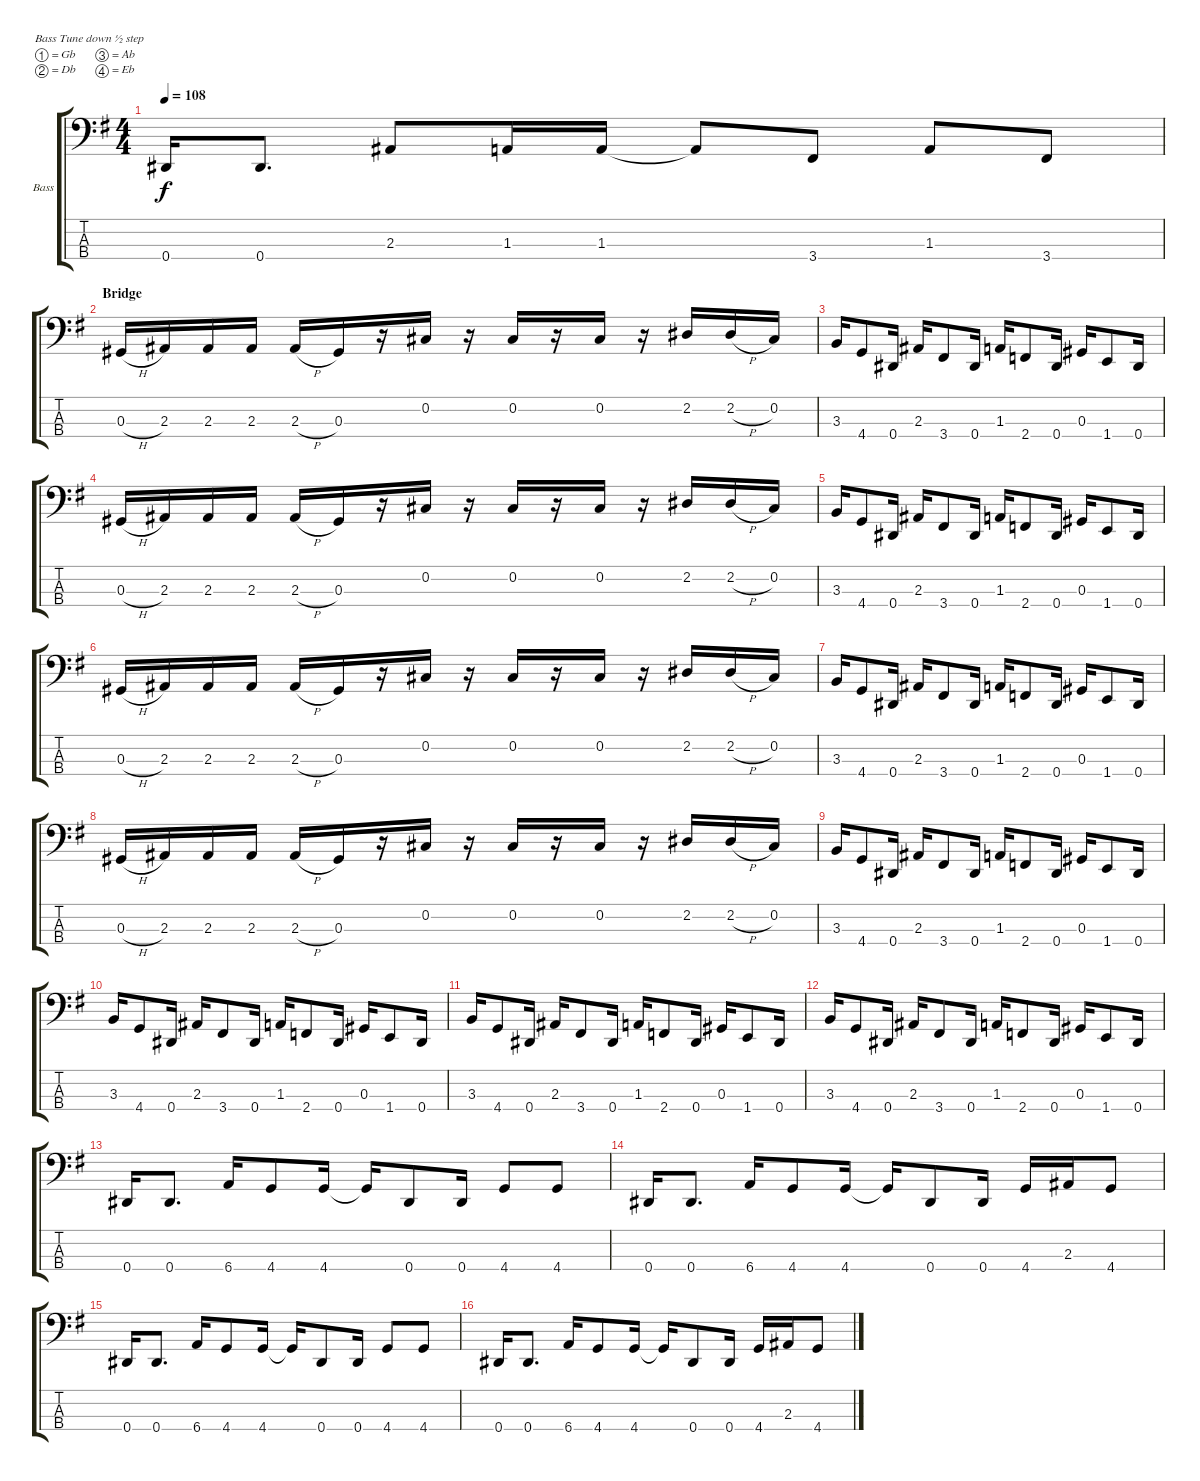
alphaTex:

\defaultSystemsLayout 4
\bracketExtendMode groupsimilarinstruments
\firstSystemTrackNameOrientation horizontal
\otherSystemsTrackNameOrientation horizontal
\track ("Bass" "Bass") {instrument electricbassfinger}
\staff {score tabs}
\tuning (Gb2 Db2 Ab1 Eb1)
\ts (4 4)
\tempo 108
\clef f4
\scale
1.05549
\ks g
0.4.16{dy f} 0.4.8{d} 2.3.8 1.3.16 1.3.16 1.3{t}.8 3.4.8 1.3.8 3.4.8 |
\section ("" "Bridge")
\scale
0.944515 0.3{h}.16 2.3.16 2.3.16 2.3.16 2.3{h}.16 0.3.16 r.16 0.2.16 r.16 0.2.16 r.16 0.2.16 r.16 2.2.16 2.2{h}.16 0.2.16 |
\scale
1.05549 3.3.16 4.4.8 0.4.16 2.3.16 3.4.8 0.4.16 1.3.16 2.4.8 0.4.16 0.3.16 1.4.8 0.4.16 |
\scale
0.944515 0.3{h}.16 2.3.16 2.3.16 2.3.16 2.3{h}.16 0.3.16 r.16 0.2.16 r.16 0.2.16 r.16 0.2.16 r.16 2.2.16 2.2{h}.16 0.2.16 |
\scale
1.05549 3.3.16 4.4.8 0.4.16 2.3.16 3.4.8 0.4.16 1.3.16 2.4.8 0.4.16 0.3.16 1.4.8 0.4.16 |
\scale
0.944515 0.3{h}.16 2.3.16 2.3.16 2.3.16 2.3{h}.16 0.3.16 r.16 0.2.16 r.16 0.2.16 r.16 0.2.16 r.16 2.2.16 2.2{h}.16 0.2.16 |
\scale
1.05549 3.3.16 4.4.8 0.4.16 2.3.16 3.4.8 0.4.16 1.3.16 2.4.8 0.4.16 0.3.16 1.4.8 0.4.16 |
\scale
0.944515 0.3{h}.16 2.3.16 2.3.16 2.3.16 2.3{h}.16 0.3.16 r.16 0.2.16 r.16 0.2.16 r.16 0.2.16 r.16 2.2.16 2.2{h}.16 0.2.16 |
\scale
1.05549 3.3.16 4.4.8 0.4.16 2.3.16 3.4.8 0.4.16 1.3.16 2.4.8 0.4.16 0.3.16 1.4.8 0.4.16 |
\scale
0.944515 3.3.16 4.4.8 0.4.16 2.3.16 3.4.8 0.4.16 1.3.16 2.4.8 0.4.16 0.3.16 1.4.8 0.4.16 |
\scale
1.05549 3.3.16 4.4.8 0.4.16 2.3.16 3.4.8 0.4.16 1.3.16 2.4.8 0.4.16 0.3.16 1.4.8 0.4.16 |
\scale
0.944515 3.3.16 4.4.8 0.4.16 2.3.16 3.4.8 0.4.16 1.3.16 2.4.8 0.4.16 0.3.16 1.4.8 0.4.16 |
\scale
1.05549 0.4.16 0.4.8{d} 6.4.16 4.4.8 4.4.16 4.4{t}.16 0.4.8 0.4.16 4.4.8 4.4.8 |
\scale
0.944515 0.4.16 0.4.8{d} 6.4.16 4.4.8 4.4.16 4.4{t}.16 0.4.8 0.4.16 4.4.16 2.3.16 4.4.8 |
\scale
1.05549 0.4.16 0.4.8{d} 6.4.16 4.4.8 4.4.16 4.4{t}.16 0.4.8 0.4.16 4.4.8 4.4.8 |
\scale
0.944515 0.4.16 0.4.8{d} 6.4.16 4.4.8 4.4.16 4.4{t}.16 0.4.8 0.4.16 4.4.16 2.3.16 4.4.8
